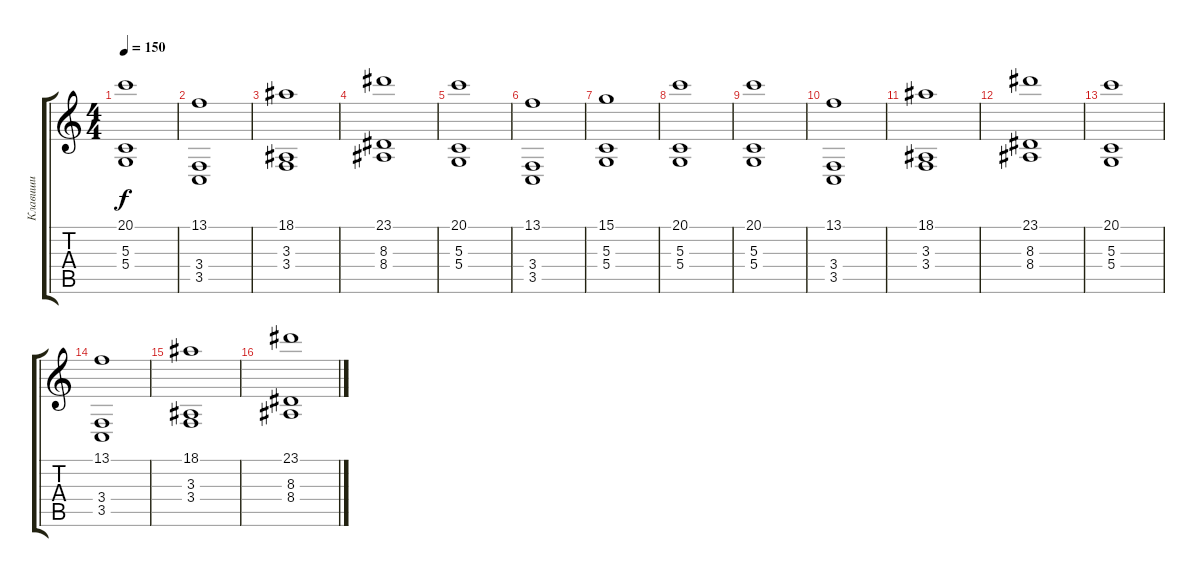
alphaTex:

\track ("Клавиши" "Клавиши") {instrument synthstrings1}
\staff {score tabs}
\tuning (E4 B3 G3 D3 A2 E2) {hide}
\ts (4 4)
\tempo 150
\clef g2
\ks c
(20.1 5.3 5.4).1{dy f} |
(13.1 3.4 3.5).1 |
(18.1 3.3 3.4).1 |
(23.1 8.3 8.4).1 |
(20.1 5.3 5.4).1 |
(13.1 3.4 3.5).1 |
(15.1 5.3 5.4).1 |
(20.1 5.3 5.4).1 |
(20.1 5.3 5.4).1 |
(13.1 3.4 3.5).1 |
(18.1 3.3 3.4).1 |
(23.1 8.3 8.4).1 |
(20.1 5.3 5.4).1 |
(13.1 3.4 3.5).1 |
(18.1 3.3 3.4).1 |
(23.1 8.3 8.4).1
